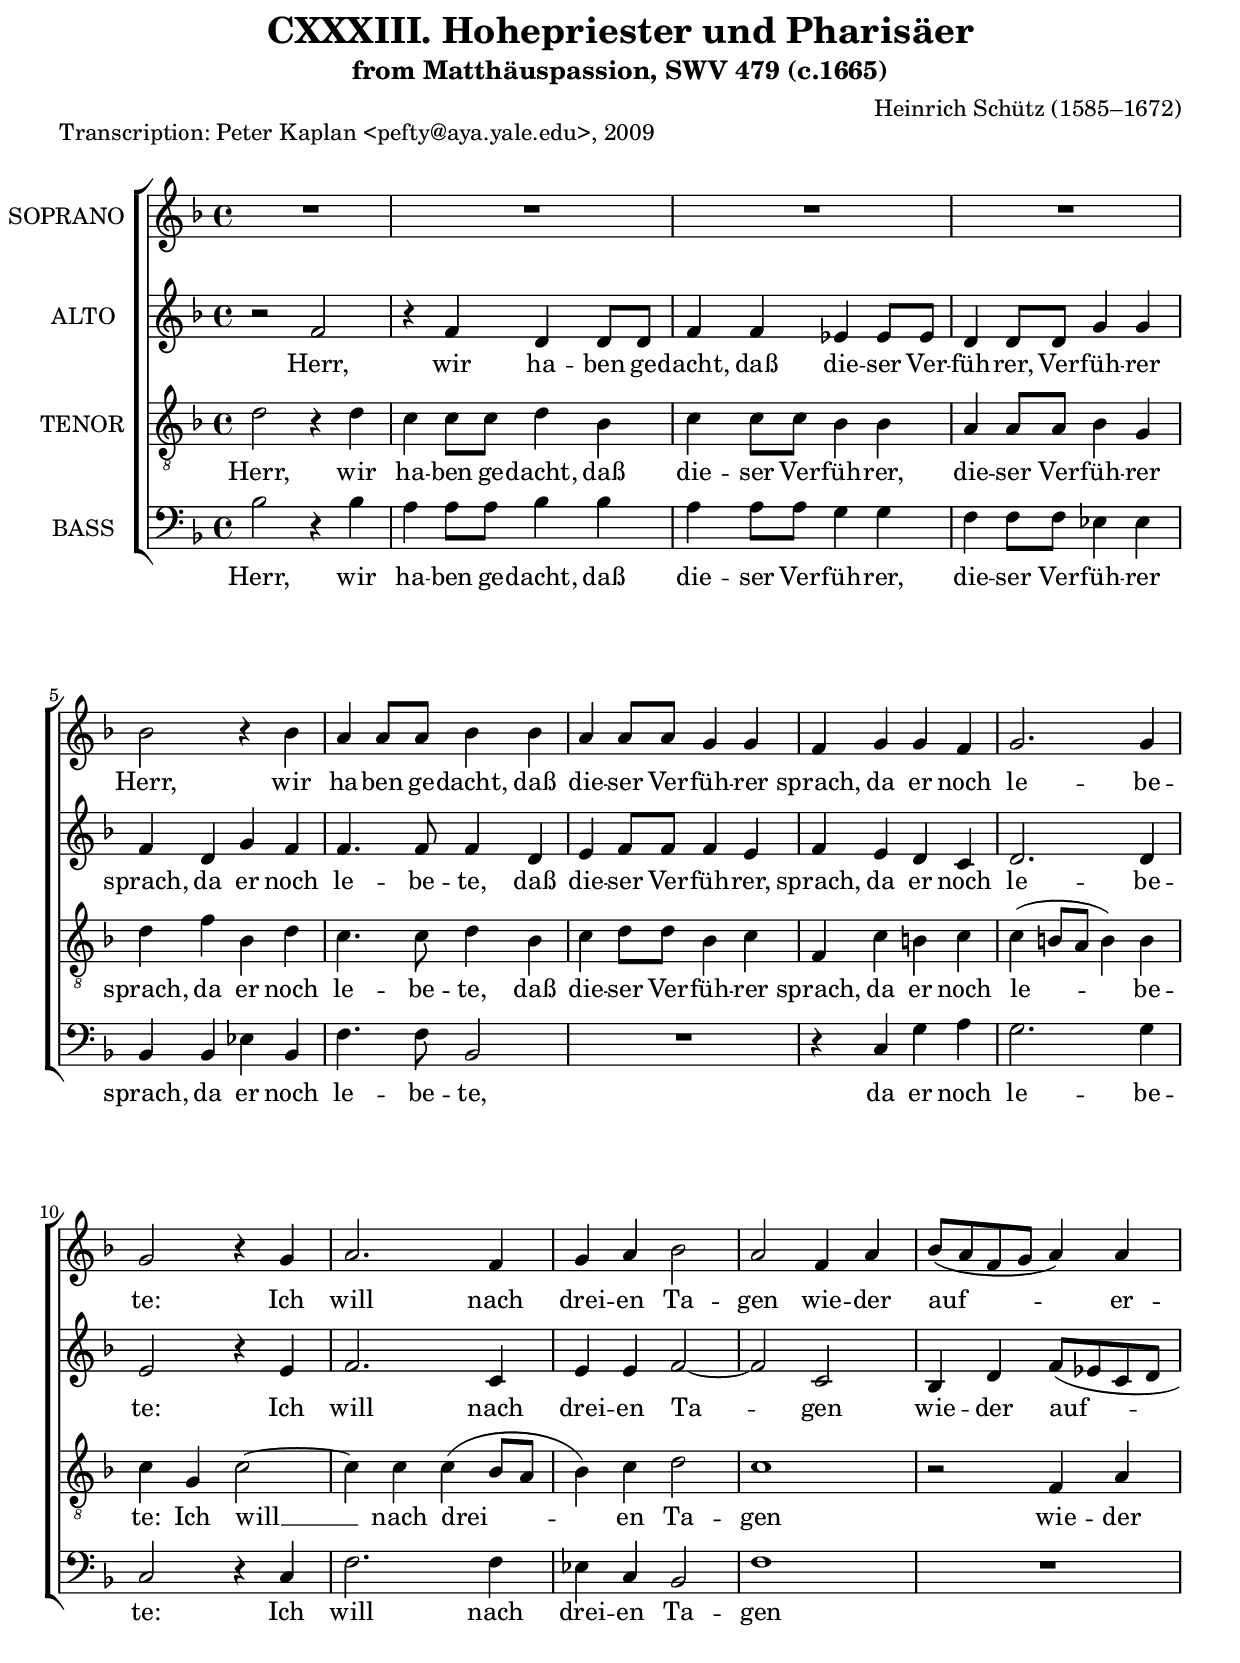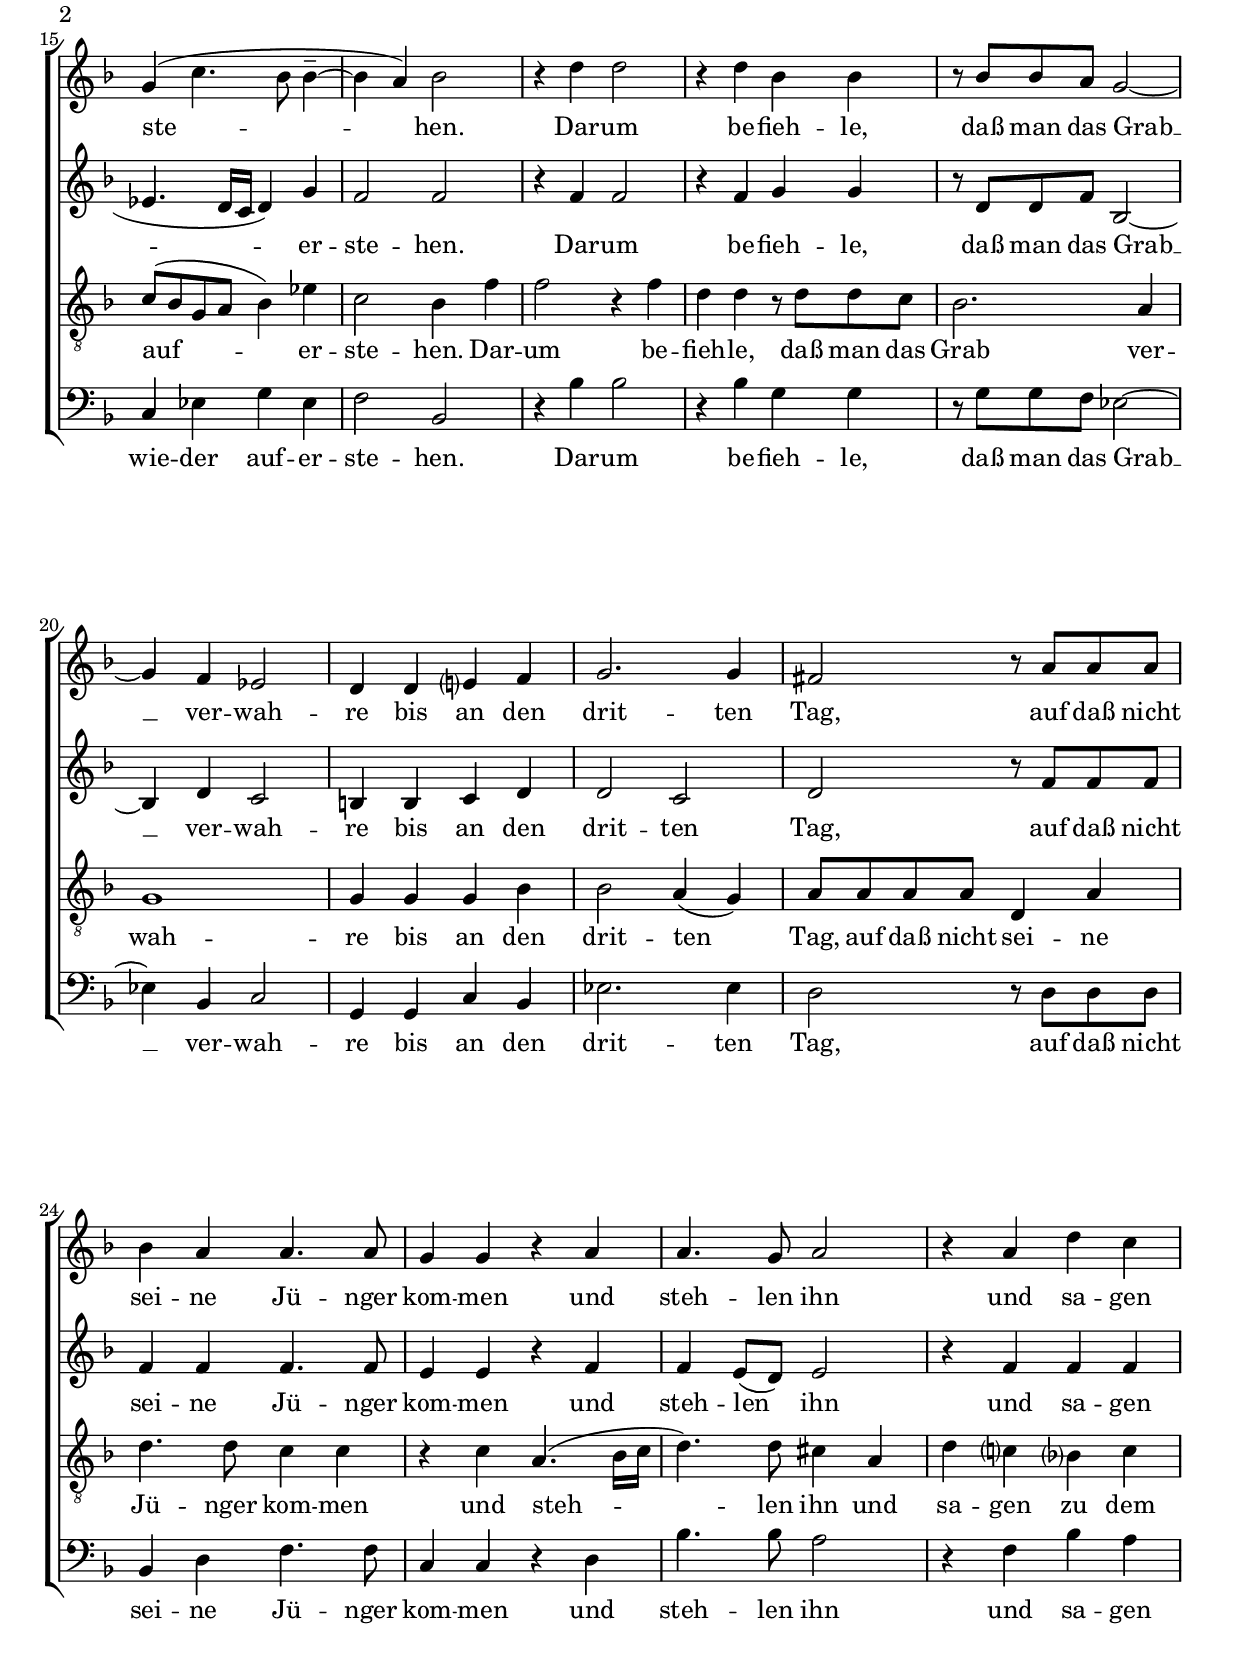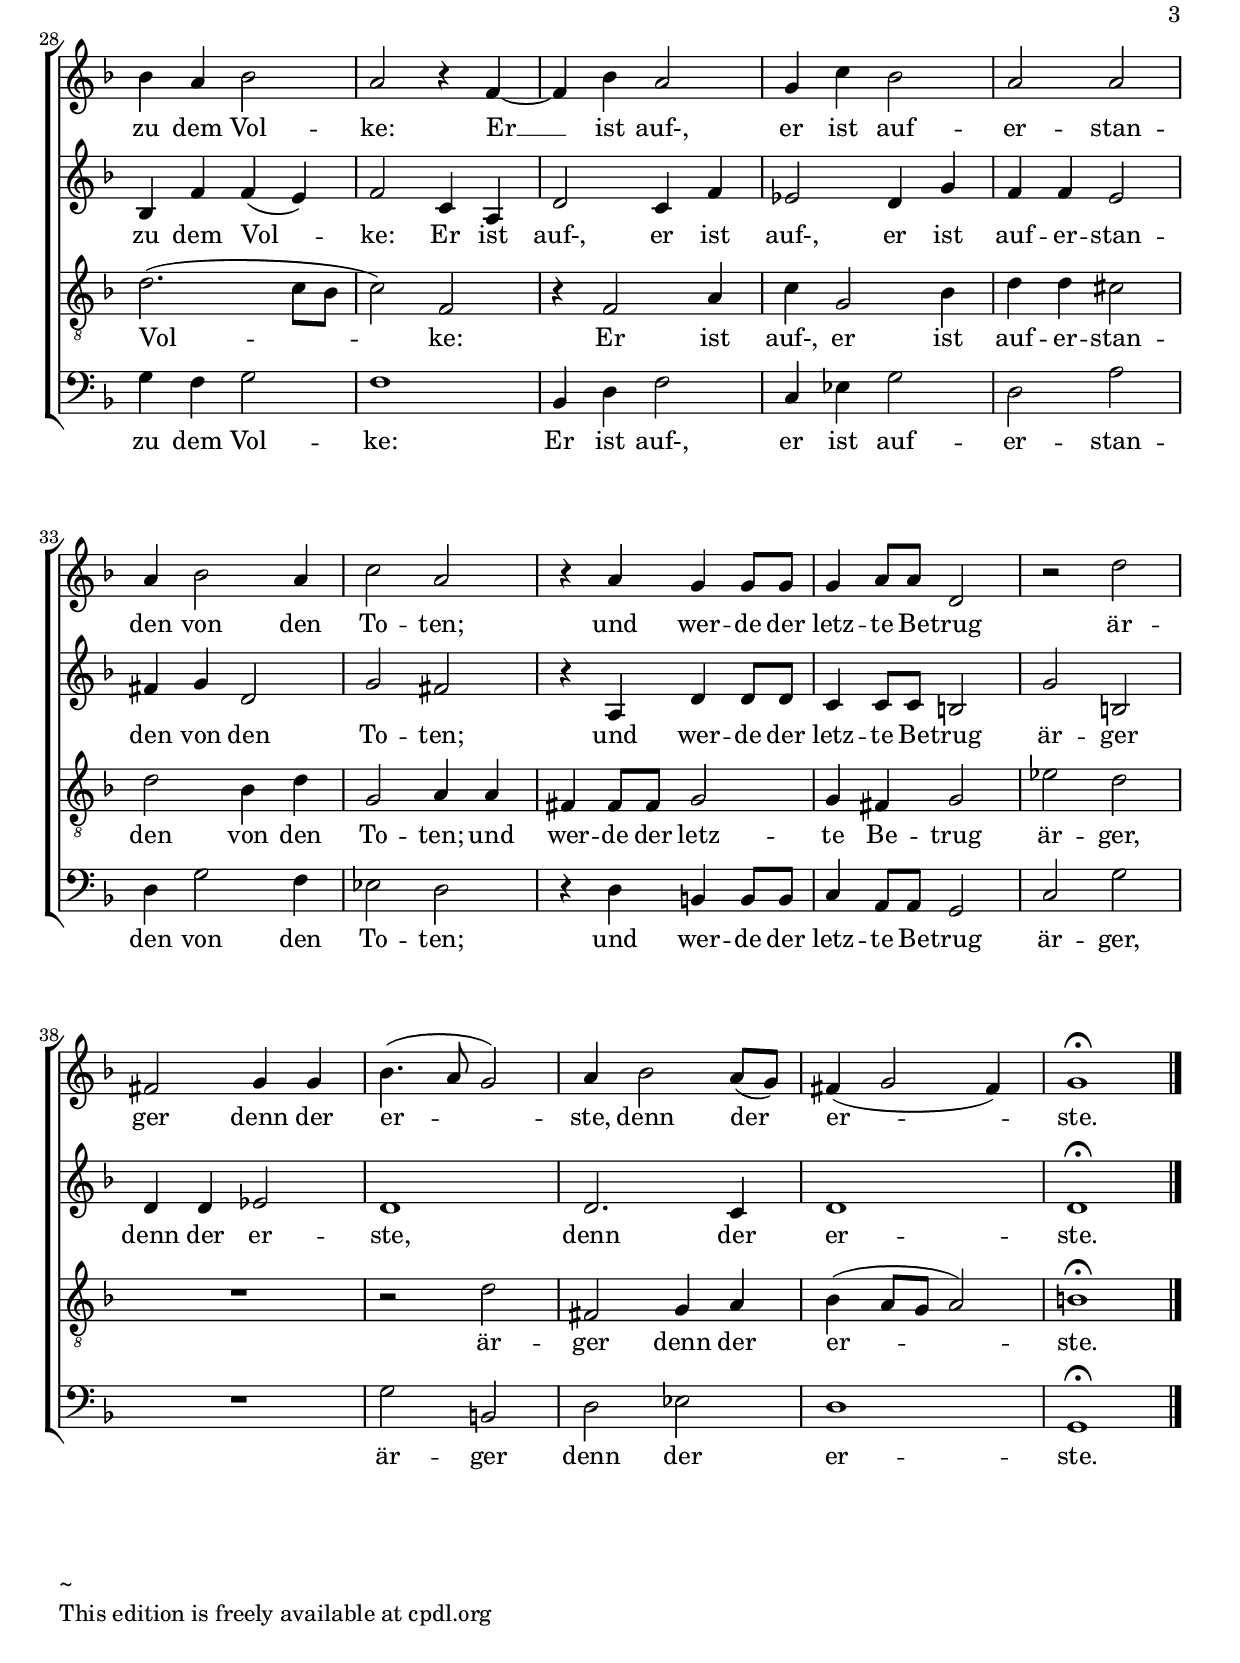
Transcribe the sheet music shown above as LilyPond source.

     \version "2.10.10"
\paper {
  between-system-space = 2.0\cm
  between-system-padding = #1
  ragged-bottom=##f
  ragged-last-bottom=##f
  bottom-margin = 2.0\cm
  top-margin = 0.1\cm
%  system-count = #6
  systemSeparatorMarkup = ""
}
\header {
    title = "CXXXIII. Hohepriester und Pharisäer"
    subtitle = "from Matthäuspassion, SWV 479 (c.1665)"
    composer = "Heinrich Schütz (1585–1672)"
    date = "1623"
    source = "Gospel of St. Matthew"
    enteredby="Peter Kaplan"
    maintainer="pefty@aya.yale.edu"
    piece ="Transcription: Peter Kaplan <pefty@aya.yale.edu>, 2009"
    texidoc = "

Translation of text:
Jesus of Nazareth."
}

     \score { 
      <<
        \new ChoirStaff <<
        \new Staff = CantusOne <<
               {  
      <<
     \override Stem #'neutral-direction = #up 
%     \override Staff.TimeSignature #'style = #'()
        \clef treble
        \key d \minor 
        \new Voice = "CantusOne" {
     \override NoteHead #'style = #'baroque
        \set Staff.midiInstrument = "synth voice"
        \set Staff.vocalName = "SOPRANO "

\time 4/4
R1                
R1
R1
R1
% measure 5
bes'2 r4 bes'4                  
a'4 a'8 a' bes'4 bes'
a'4 a'8 a' g'4 g'
f'4 g' g' f'
g'2. g'4
% measure 10
g'2 r4 g'                   
a'2. f'4
g'4 a' bes'2
a'2 f'4 a'
bes'8( a' f' g' a'4) a'
% measure 15
g'4( c''4. bes'8 bes'4--~                   
bes'4 a') bes'2 
r4 d'' d''2
r4 d'' bes' bes'
r8 bes' bes' a' g'2~
% measure 20
g'4 f' ees'2 
d'4 d' e'? f'
g'2. g'4
fis'2 r8 a' a' a'
bes'4 a' a'4. a'8
% measure 25
g'4 g' r a'                
a'4. g'8 a'2 
r4 a' d'' c''
bes'4 a' bes'2
a'2 r4 f'~
% measure 30 
f'4 bes' a'2                  
g'4 c'' bes'2
a'2 a'
a'4 bes'2 a'4
c''2 a'
% measure 35
r4 a' g' g'8 g'                 
g'4 a'8 a' d'2
r2 d''
fis'2 g'4 g' 
bes'4.( a'8 g'2)
% measure 40
a'4 bes'2 a'8( g')                  
fis'4( g'2 fis'4)
g'1\fermata
\bar "|."
}
>>
}

>>

\new Lyrics 
\lyricsto "CantusOne"
        { 




Herr, wir
ha -- ben ge -- dacht, daß
die -- ser Ver -- füh -- rer
sprach, da er noch
le -- be --
te: Ich
will nach 
drei -- en Ta -- 
gen wie -- der
auf -- er --
ste --
 hen.
 Dar -- um
 be -- fieh -- le,
 daß man das Grab
__ ver -- wah --
re bis an den 
drit -- ten
Tag, auf daß nicht
sei -- ne Jü -- nger
kom -- men und
steh -- len ihn
und sa -- gen
zu dem Vol -- 
ke: Er
__ ist auf-,
er ist auf --
er -- stan --
den von den
To -- ten;
 und wer -- de der
letz -- te Be -- trug
 är --
ger denn der 
er --
ste, denn der 
er --
ste. 
}



        \new Staff = Altus <<
               {  
      <<
     \override Stem #'neutral-direction = #up 
%     \override Staff.TimeSignature #'style = #'()
        \clef treble
        \key d \minor 
        \new Voice = "Altus" {
     \override NoteHead #'style = #'baroque
        \set Staff.midiInstrument = "synth voice"
        \set Staff.vocalName = "ALTO "

\time 4/4
r2 f'
r4 f' d' d'8 d'
f'4 f' ees' ees'8 ees'
d'4 d'8 d' g'4 g'
% measure 5
f'4 d' g' f'
f'4. f'8 f'4 d'
e'4 f'8 f' f'4 e'
f'4 e' d' c'
d'2. d'4
% measure 10
e'2 r4 e'
f'2. c'4
e'4 e' f'2~
f'2 c'
bes4 d' f'8( ees' c' d'
% measure 15
ees'4. d'16 c' d'4) g'
f'2 f'
r4 f' f'2
r4 f' g' g'
r8 d' d' f' bes2~
% measure 20
bes4 d' c'2
b4 b c' d'
d'2 c'
d'2 r8 f' f' f' 
f'4 f' f'4. f'8
% measure 25
e'4 e' r f'
f' e'8( d') e'2
r4 f' f' f'
bes4 f' f'( e')
f'2 c'4 a
% measure 30 
d'2 c'4 f'
ees'2 d'4 g'
f'4 f' e'2
fis'4 g' d'2
g'2 fis'
% measure 35
r4 a d' d'8 d'
c'4 c'8 c' b2
g'2 b
d'4 d' ees'2
d'1
% measure 40
d'2. c'4
d'1
d'1\fermata
\bar "|."
}
>>
}

>>

\new Lyrics 
\lyricsto "Altus"
        { 
 Herr, 
wir ha -- ben ge -- 
dacht, daß die -- ser Ver -- 
füh -- rer, Ver -- füh -- rer
sprach, da er noch
le -- be -- te, daß 
die -- ser Ver -- füh -- rer, 
sprach, da er noch
le -- be -- 
te: Ich
will nach 
drei -- en Ta -- 
 gen 
wie -- der auf -- 
 er --
ste -- hen.
 Dar -- um
 be -- fieh -- le,
 daß man das Grab
__ ver -- wah --

re bis an den 
drit -- ten
Tag, auf daß nicht
sei -- ne Jü -- nger
kom -- men und
steh -- len ihn
 und sa -- gen
zu dem Vol -- 
ke: Er ist 
auf-, er ist 
auf-, er ist 
auf -- er -- stan --
den von den
To -- ten;
 und wer -- de der
letz -- te Be -- trug
är -- ger 
denn der er --
ste, 
denn der 
er --
ste. 
}


        \new Staff = Tenor <<
               {  
      <<
     \override Stem #'neutral-direction = #up 
%     \override Staff.TimeSignature #'style = #'()
        \clef "G_8"
        \key d \minor 
        \new Voice = "Tenor" {
     \override NoteHead #'style = #'baroque
        \set Staff.midiInstrument = "synth voice"
        \set Staff.vocalName = "TENOR "

\time 4/4
d'2 r4 d'
c'4 c'8 c' d'4 bes
c'4 c'8 c' bes4 bes
a4 a8 a bes4 g
% measure 5
d'4 f' bes d'
c'4. c'8 d'4 bes
c'4 d'8 d' bes4 c'
f4 c' b c'
c'4( b8 a b4) b
% measure 10
c'4 g c'2~
c'4 c' c'( bes8 a 
bes4) c' d'2
c'1
r2 f4 a
% measure 15
c'8( bes g a bes4) ees'
c'2 bes4 f'
f'2 r4 f'
d'4 d' r8 d' d' c'
bes2. a4
% measure 20
g1
g4 g g bes
bes2 a4( g)
a8 a a a d4 a
d'4. d'8 c'4 c'
% measure 25
r c' a4.( bes16 c'
d'4.) d'8 cis'4 a
d'4 c'? bes? c'
d'2.( c'8 bes
c'2) f
% measure 30 
r4 f2 a4
c'4 g2 bes4
d'4 d' cis'2
d'2 bes4 d'
g2 a4 a
% measure 35
fis4 fis8 fis g2
g4 fis g2
ees'2 d'
R1
r2 d'
% measure 40
fis2 g4 a
bes4( a8 g a2)
b1\fermata
\bar "|."
}
>>
}

>>

\new Lyrics 
\lyricsto "Tenor"
        { 
Herr, wir
ha -- ben ge -- dacht, daß
die -- ser Ver -- füh -- rer,
die -- ser Ver -- füh -- rer
sprach, da er noch
le -- be -- te, daß
die -- ser Ver -- füh -- rer
sprach, da er noch
le -- be -- 
te: Ich will 
__ nach drei -- 
 en Ta -- 
gen 
 wie -- der 
auf -- er --
ste -- hen. Dar -- 
um be -- 
fieh -- le, daß man das 
Grab ver -- 
wah --

re bis an den 
drit -- ten
Tag, auf daß nicht sei -- ne 
Jü -- nger kom -- men 
 und steh -- 
 len ihn und 
sa -- gen zu dem 
Vol -- 
 ke: 
 Er ist 
auf-, er ist 
auf -- er -- stan --
den von den
To -- ten;
 und wer -- de der
letz -- te Be -- trug
är -- ger,

 är -- 
ger denn der 
er --
ste. 
}


        \new Staff = Bassus <<
               {  
      <<
     \override Stem #'neutral-direction = #up 
%     \override Staff.TimeSignature #'style = #'()
        \clef bass
        \key d \minor 
        \new Voice = "Bassus" {
     \override NoteHead #'style = #'baroque
        \set Staff.midiInstrument = "synth voice"
        \set Staff.vocalName = "BASS "

\time 4/4
bes2 r4 bes
a4 a8 a bes4 bes
a4 a8 a g4 g
f4 f8 f ees4 ees
% measure 5
bes,4 bes, ees bes,
f4. f8 bes,2
R1
r4 c g a
g2. g4
% measure 10
c2 r4 c
f2. f4
ees4 c bes,2
f1
R1
% measure 15
c4 ees g ees
f2 bes,
r4 bes bes2
r4 bes g g
r8 g g f ees2~
% measure 20
ees4 bes, c2
g,4 g, c bes,
ees2. ees4
d2 r8 d d d 
bes,4 d f4. f8
% measure 25
c4 c r d
bes4. bes8 a2
r4 f bes a
g4 f g2
f1
% measure 30 
bes,4 d f2
c4 ees g2
d2 a
d4 g2 f4
ees2 d
% measure 35
r4 d b, b,8 b,
c4 a,8 a, g,2
c2 g
R1
g2 b,
% measure 40
d2 ees
d1
g,1\fermata
\bar "|."
}
>>
}

>>

\new Lyrics 
\lyricsto "Bassus"
        { 
Herr, wir
ha -- ben ge -- dacht, daß
die -- ser Ver -- füh -- rer,
die -- ser Ver -- füh -- rer
sprach, da er noch
le -- be -- te,

 da er noch
le -- be -- 
te: Ich
will nach 
drei -- en Ta -- 
gen 

wie -- der auf -- er --
ste -- hen.
 Dar -- um
 be -- fieh -- le,
 daß man das Grab
__ ver -- wah --
re bis an den 
drit -- ten
Tag, auf daß nicht
sei -- ne Jü -- nger
kom -- men und
steh -- len ihn
 und sa -- gen
zu dem Vol -- 
ke: 
Er ist auf-,
er ist auf --
er -- stan --
den von den
To -- ten;
 und wer -- de der
letz -- te Be -- trug
är -- ger,

är -- ger
denn der 
er --
ste. 
}


>>


>>
   






%{
\midi { 
\context { 
\Score 
tempoWholesPerMinute = #(ly:make-moment 72 4) 
} 
} 
%}







     }
\layout { 
         \context { 
          \Staff \consists "Horizontal_bracket_engraver" 
          }
         }
\markup{\column{\line{ ~ } \line{This edition is freely available at cpdl.org}} 
} 



















